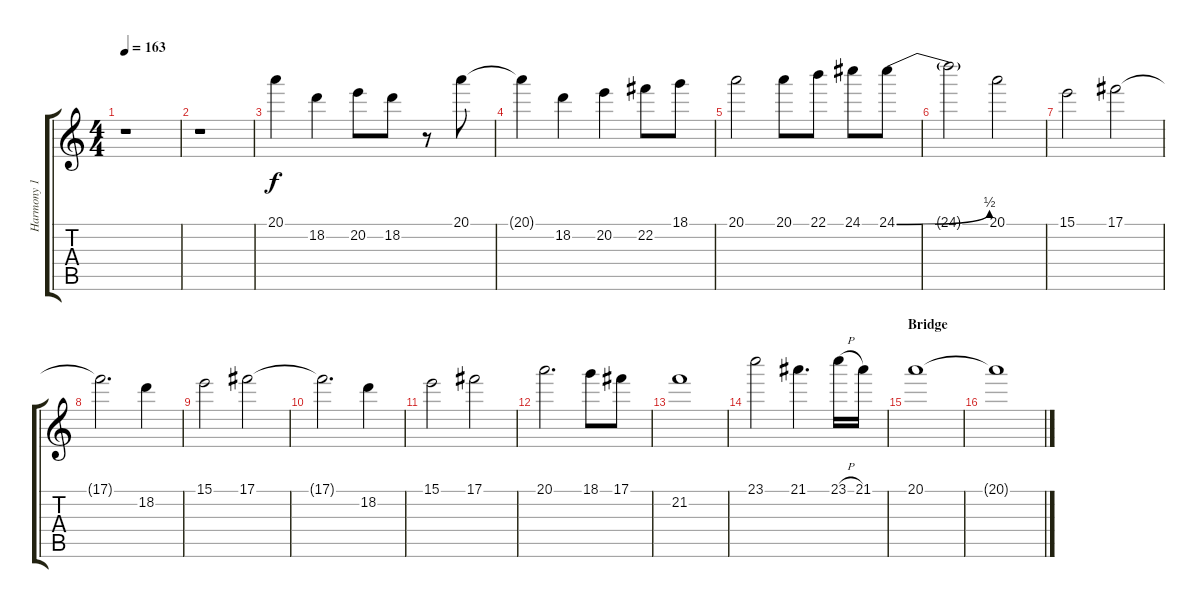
\track ("Harmony 1" "Harmony 1") {instrument overdrivenguitar}
\staff {score tabs}
\tuning (Db4 Ab3 E3 B2 Gb2 B1) {hide}
\ts (4 4)
\tempo 163
\clef g2
\ks aminor
r.1{dy f} |
r.1 |
20.1.4 18.2.4 20.2.8 18.2.8 r.8 20.1.8 |
20.1{t}.4 18.2.4 20.2.4 22.2.8 18.1.8 |
20.1.2 20.1.8 22.1.8 24.1.8 24.1{be (bend 0 0 60 2)}.8 |
24.1{t}.2 20.1.2 |
15.1.2 17.1.2 |
17.1{t}.2{d} 18.2.4 |
15.1.2 17.1.2 |
17.1{t}.2{d} 18.2.4 |
15.1.2 17.1.2 |
20.1.2{d} 18.1.8 17.1.8 |
21.2.1 |
23.1.2 21.1.4{d} 23.1{h}.16 21.1.16 |
\section ("" "Bridge")
20.1.1 |
20.1{t}.1
